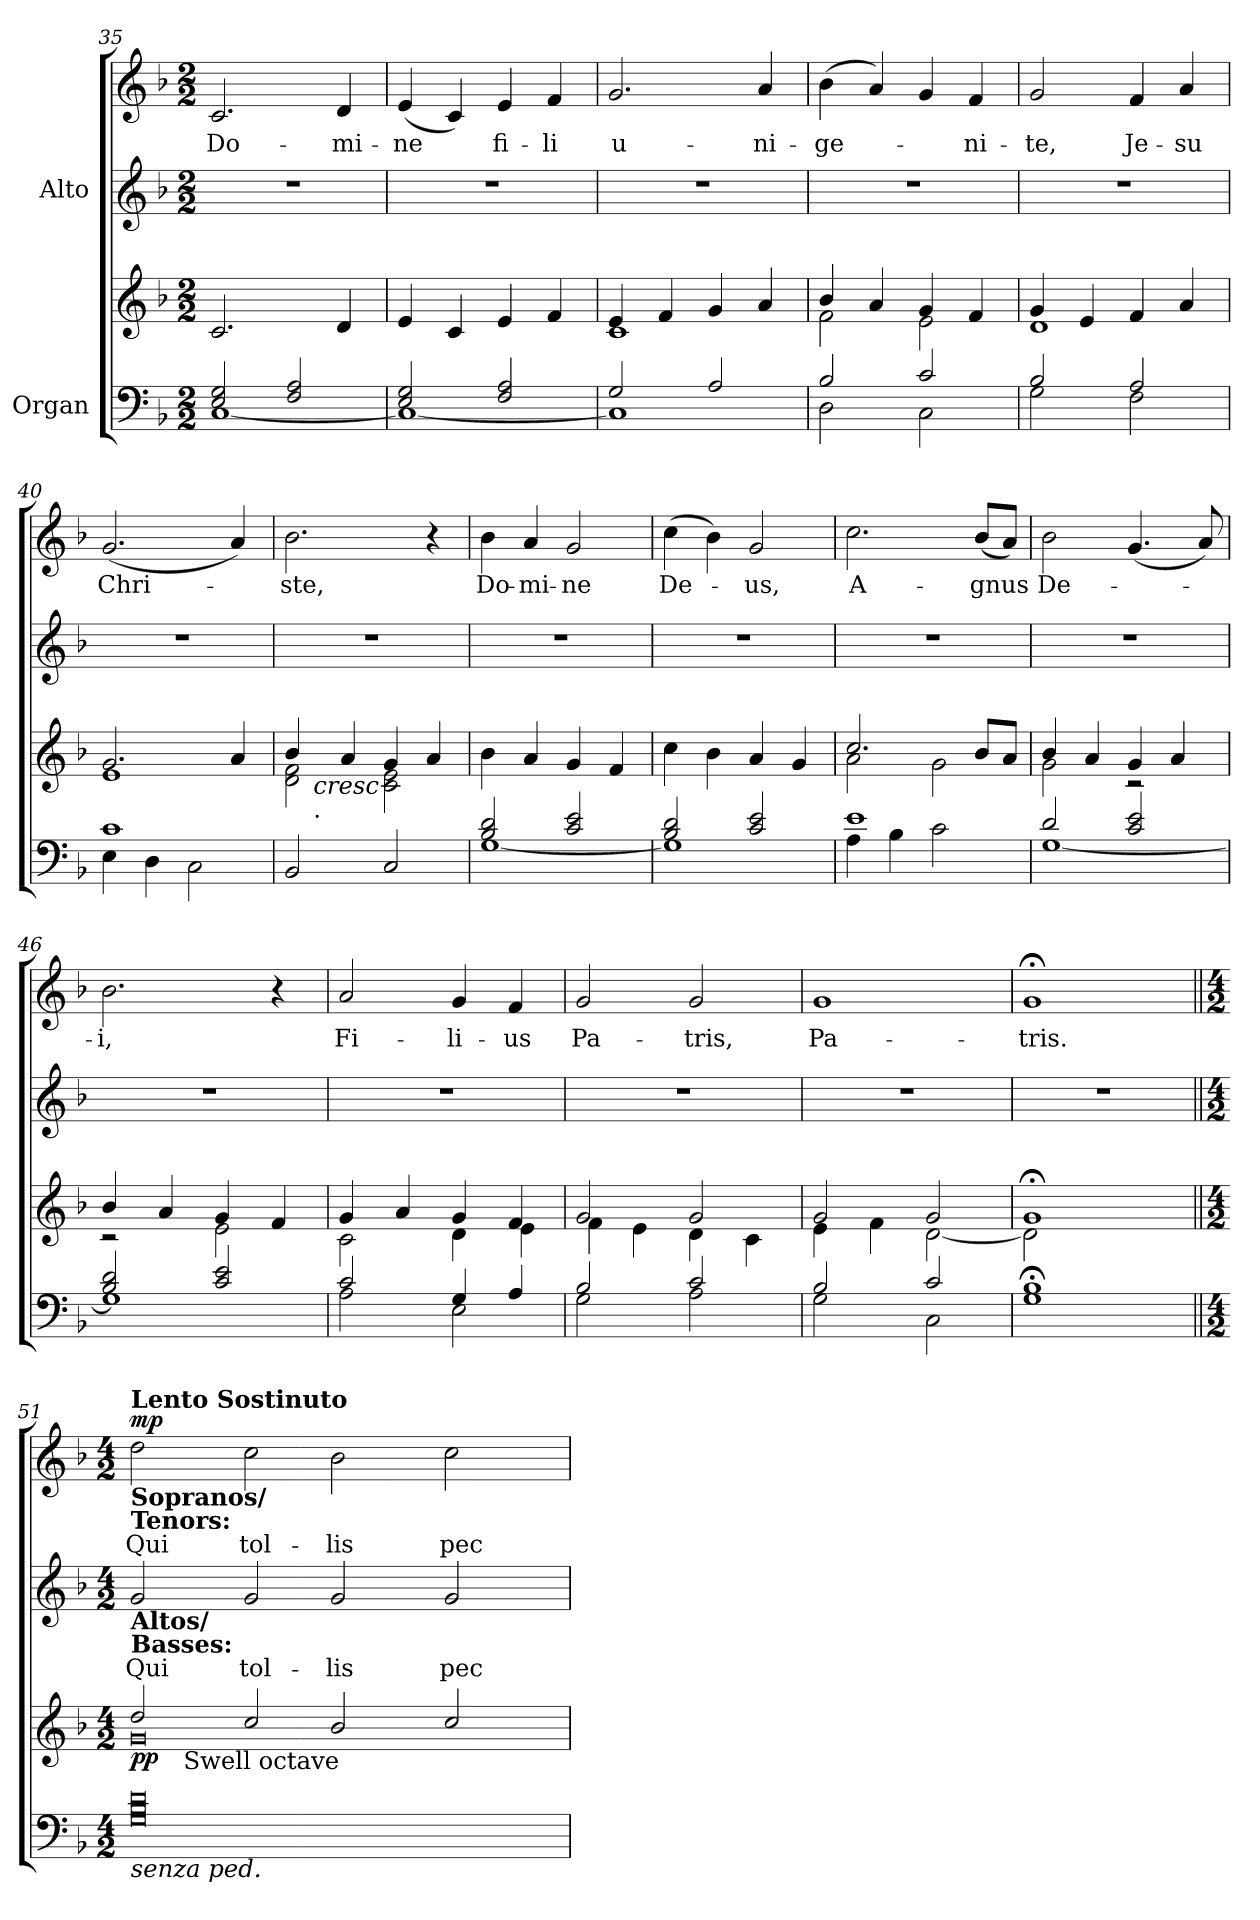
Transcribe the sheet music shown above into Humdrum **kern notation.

**kern	**kern	**dynam	**kern	**text	**kern	**text	**dynam
*part3	*part3	*part3	*part2	*part2	*part1	*part1	*part1
*staff4	*staff3	*staff3/4	*staff2	*staff2	*staff1	*staff1	*staff1
*I"Organ	*	*	*I"Alto	*	*	*	*
*clefF4	*clefG2	*	*clefG2	*	*clefG2	*	*
*k[b-]	*k[b-]	*	*k[b-]	*	*k[b-]	*	*
*F:	*F:	*	*F:	*	*F:	*	*
*M2/2	*M2/2	*	*M2/2	*	*M2/2	*	*
=35	=35	=35	=35	=35	=35	=35	=35
*^	*	*	*	*	*	*	*
2E/ 2G/	[<1C	2.c/	.	1r	.	2.c/	Do-	.
2F/ 2A/	.	.	.	.	.	.	.	.
.	.	4d/	.	.	.	4d/	-mi-	.
=36	=36	=36	=36	=36	=36	=36	=36	=36
2E/ 2G/	1C_	4e/	.	1r	.	(4e/	-ne	.
.	.	4c/	.	.	.	4c/)	.	.
2F/ 2A/	.	4e/	.	.	.	4e/	fi-	.
.	.	4f/	.	.	.	4f/	-li	.
=37	=37	=37	=37	=37	=37	=37	=37	=37
*	*	*^	*	*	*	*	*	*
2G/	1C]	4e/	1c	.	1r	.	2.g/	u-	.
.	.	4f/	.	.	.	.	.	.	.
2A/	.	4g/	.	.	.	.	.	.	.
.	.	4a/	.	.	.	.	4a/	-ni-	.
!!LO:LB:g=z
=38	=38	=38	=38	=38	=38	=38	=38	=38	=38
2B-/	2D\	4b-/	2f\	.	1r	.	(4b-\	-ge-	.
.	.	4a/	.	.	.	.	4a/)	.	.
2c/	2C\	4g/	2e\	.	.	.	4g/	.	.
.	.	4f/	.	.	.	.	4f/	-ni-	.
=39	=39	=39	=39	=39	=39	=39	=39	=39	=39
2B-/	2G\	4g/	1d	.	1r	.	2g/	-te,	.
.	.	4e/	.	.	.	.	.	.	.
2A/	2F\	4f/	.	.	.	.	4f/	Je-	.
.	.	4a/	.	.	.	.	4a/	-su	.
=40	=40	=40	=40	=40	=40	=40	=40	=40	=40
1c	4E\	2.g/	1e	.	1r	.	(2.g/	Chri-	.
.	4D\	.	.	.	.	.	.	.	.
.	2C\	.	.	.	.	.	.	.	.
.	.	4a/	.	.	.	.	4a/)	.	.
*v	*v	*	*	*	*	*	*	*	*
=41	=41	=41	=41	=41	=41	=41	=41	=41
*	*	*^	*	*	*	*	*	*
2BB-/	4b-/	2d\ 2f\	8ryy	.	1r	.	2.b-\	-ste,	.
!	!	!	!LO:TX:b:i:t=cresc	!	!	!	!	!	!
!	!	!	!LO:TX:b:t=.	!	!	!	!	!	!
.	.	.	2..ryy	.	.	.	.	.	.
.	4a/	.	.	.	.	.	.	.	.
2C/	4g/	2c\ 2e\	.	.	.	.	.	.	.
.	4a/	.	.	.	.	.	4r	.	.
*	*v	*v	*v	*	*	*	*	*	*
=42	=42	=42	=42	=42	=42	=42	=42
*^	*	*	*	*	*	*	*
2B-/ 2d/	[<1G	4b-\	.	1r	.	4b-\	Do-	.
.	.	4a/	.	.	.	4a/	-mi-	.
2c/ 2e/	.	4g/	.	.	.	2g/	-ne	.
.	.	4f/	.	.	.	.	.	.
=43	=43	=43	=43	=43	=43	=43	=43	=43
2B-/ 2d/	1G]	4cc\	.	1r	.	(4cc\	De-	.
.	.	4b-\	.	.	.	4b-\)	.	.
2c/ 2e/	.	4a/	.	.	.	2g/	-us,	.
.	.	4g/	.	.	.	.	.	.
!!LO:LB:g=z
=44	=44	=44	=44	=44	=44	=44	=44	=44
*	*	*^	*	*	*	*	*	*
1e	4A\	2.cc/	2a\	.	1r	.	2.cc\	A-	.
.	4B-\	.	.	.	.	.	.	.	.
.	2c\	.	2g\	.	.	.	.	.	.
.	.	8b-/L	.	.	.	.	(8b-/L	-gnus	.
.	.	8a/J	.	.	.	.	8a/J)	.	.
=45	=45	=45	=45	=45	=45	=45	=45	=45	=45
2d/	[<1G	4b-/	2g\	.	1r	.	2b-\	De-	.
.	.	4a/	.	.	.	.	.	.	.
2c/ 2e/	.	4g/	2rc	.	.	.	(4.g/	.	.
.	.	4a/	.	.	.	.	.	.	.
.	.	.	.	.	.	.	8a/)	.	.
=46	=46	=46	=46	=46	=46	=46	=46	=46	=46
2B-/ 2d/	1G]	4b-/	2rc	.	1r	.	2.b-\	-i,	.
.	.	4a/	.	.	.	.	.	.	.
2c/ 2e/	.	4g/	2e\	.	.	.	.	.	.
.	.	4f/	.	.	.	.	4r	.	.
=47	=47	=47	=47	=47	=47	=47	=47	=47	=47
2c/	2A\	4g/	2c\	.	1r	.	2a/	Fi-	.
.	.	4a/	.	.	.	.	.	.	.
4G/	2E\	4g/	4d\	.	.	.	4g/	-li-	.
4A/	.	4f/	4e\	.	.	.	4f/	-us	.
=48	=48	=48	=48	=48	=48	=48	=48	=48	=48
2B-/	2G\	2g/	4f\	.	1r	.	2g/	Pa-	.
.	.	.	4e\	.	.	.	.	.	.
2c/	2A\	2g/	4d\	.	.	.	2g/	-tris,	.
.	.	.	4c\	.	.	.	.	.	.
=49	=49	=49	=49	=49	=49	=49	=49	=49	=49
2B-/	2G\	2g/	4e\	.	1r	.	1g	Pa-	.
.	.	.	4f\	.	.	.	.	.	.
2c/	2C\	2g/	[<2d\	.	.	.	.	.	.
=50	=50	=50	=50	=50	=50	=50	=50	=50	=50
1B-;<	1G	1g;<	2d\]	.	1r	.	1g;<	-tris.	.
.	.	.	2ryy	.	.	.	.	.	.
*	*	*v	*v	*	*	*	*	*	*
!!LO:PB:g=z
=51||	=51||	=51||	=51||	=51||	=51||	=51||	=51||	=51||
*M4/2	*	*M4/2	*	*M4/2	*	*M4/2	*	*
*	*	*	*	*	*	*MM120	*	*
*	*	*^	*	*	*	*	*	*
!	!	!	!	!	!	!	!LO:TX:b:B:t=Sopranos/\nTenors&colon;	!	!
!	!	!	!	!	!	!	!LO:TX:a:B:t=Lento Sostinuto	!	!
!	!	!	!	!	!LO:TX:b:B:t=Altos/\nBasses&colon;	!	!	!	!
!LO:TX:b:i:t=senza ped.	!	!	!	!	!	!	!	!	!
!	!	!	!	!LO:DY:b	!	!	!	!	!LO:DY:b
*	*	*	*^	*	*	*	*	*	*
0B- 0d	0G	2dd/	0g	8..ryy	pp	2g/	Qui	2dd\	Qui	mp
!	!	!	!	!LO:TX:b:t=Swell octave	!	!	!	!	!	!
.	.	.	.	1ryy	.	.	.	.	.	.
.	.	2cc/	.	.	.	2g/	tol-	2cc\	tol-	.
.	.	2b-/	.	.	.	2g/	-lis	2b-\	-lis	.
.	.	.	.	2ryy	.	.	.	.	.	.
.	.	2cc/	.	.	.	2g/	pec-	2cc\	pec-	.
.	.	.	.	4ryy	.	.	.	.	.	.
.	.	.	.	32ryy	.	.	.	.	.	.
*v	*v	*	*	*	*	*	*	*	*	*
*	*v	*v	*v	*	*	*	*	*	*
=	=	=	=	=	=	=	=
*-	*-	*-	*-	*-	*-	*-	*-
